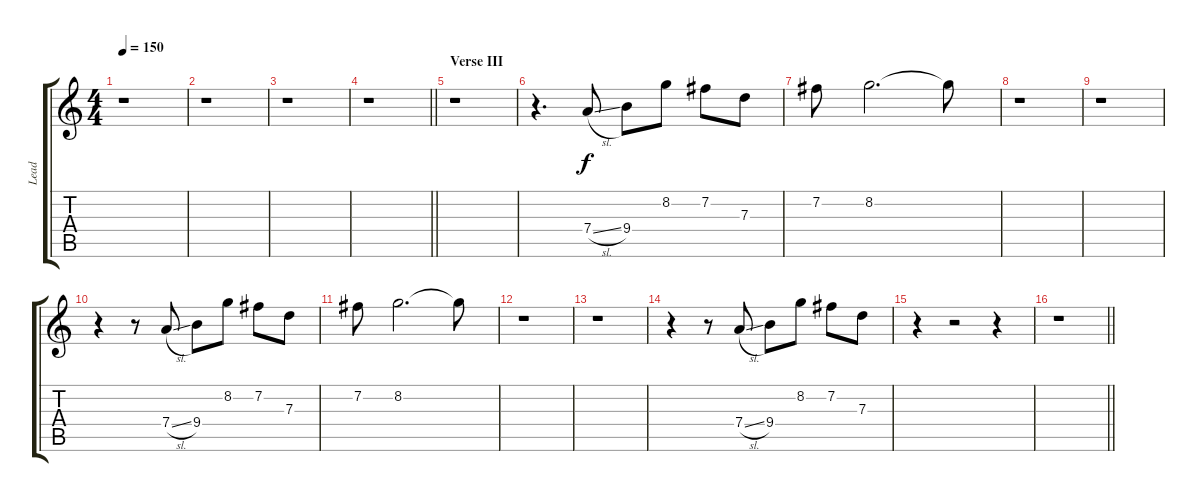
\track ("Lead" "Lead") {instrument overdrivenguitar}
\staff {score tabs}
\tuning (E4 B3 G3 D3 A2 E2) {hide}
\ts (4 4)
\tempo 150
\clef g2
\ks c
r.1{dy f} |
r.1 |
r.1 |
\barLineRight lightlight
r.1 |
\section ("" "Verse III")
r.1 |
r.4{d} 7.4{sl}.8 9.4.8 8.2.8 7.2.8 7.3.8 |
7.2.8 8.2.2{d} 8.2{t}.8 |
r.1 |
r.1 |
r.4 r.8 7.4{sl}.8 9.4.8 8.2.8 7.2.8 7.3.8 |
7.2.8 8.2.2{d} 8.2{t}.8 |
r.1 |
r.1 |
r.4 r.8 7.4{sl}.8 9.4.8 8.2.8 7.2.8 7.3.8 |
r.4 r.2 r.4 |
\barLineRight lightlight
r.1
